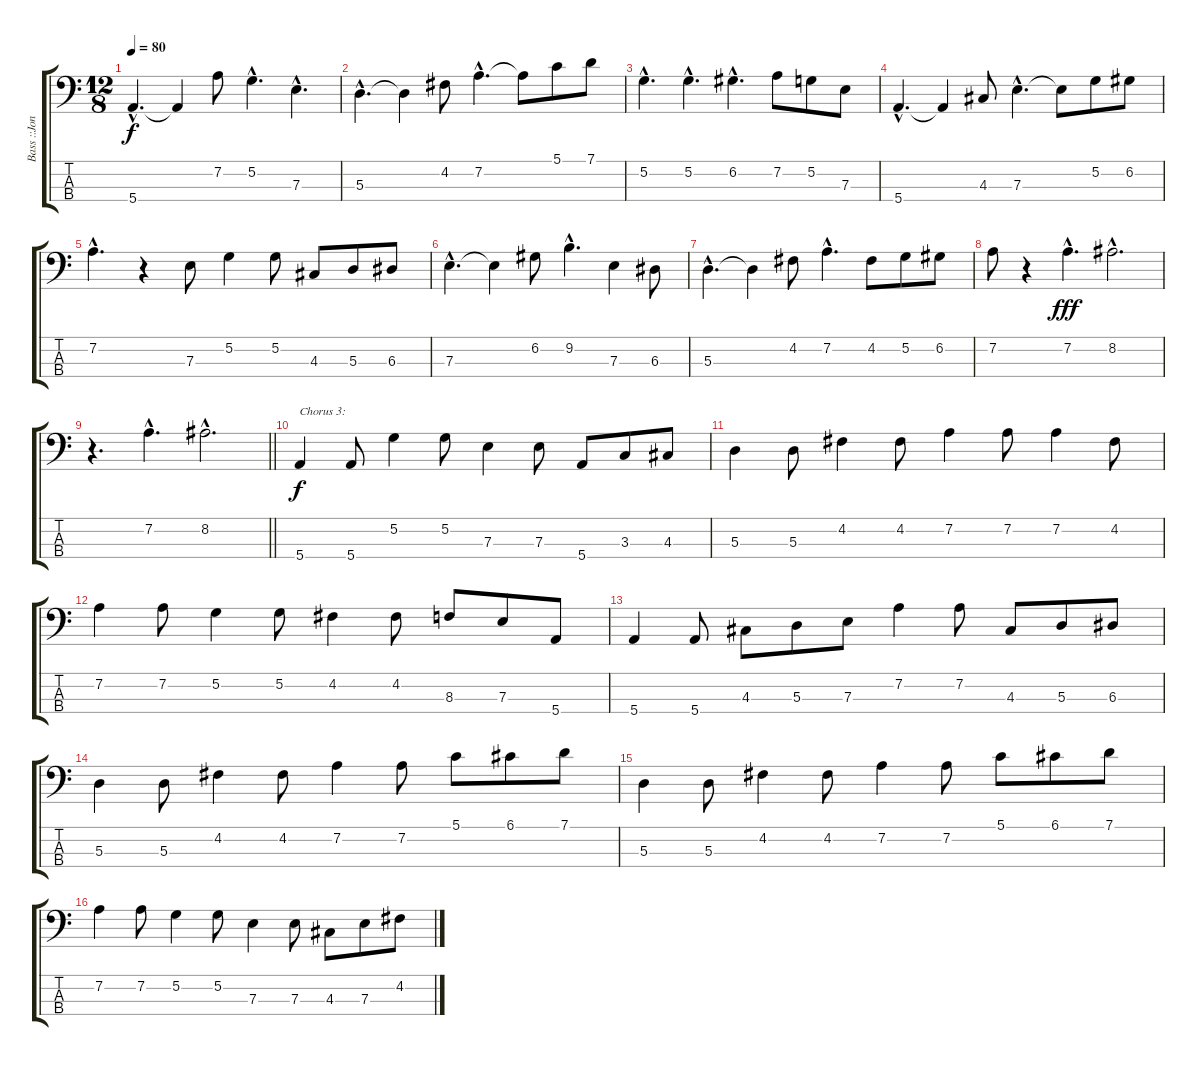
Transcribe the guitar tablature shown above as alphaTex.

\track ("Bass ::Jones::" "Bass ::Jon") {instrument electricbassfinger}
\staff {score tabs}
\tuning (G2 D2 A1 E1) {hide}
\ts (12 8)
\tempo 80
\clef f4
\ks c
5.4{hac}.4{d dy f} 5.4{t}.4 7.2.8 5.2{hac}.4{d} 7.3{hac}.4{d} |
5.3{hac}.4{d} 5.3{t}.4 4.2.8 7.2{hac}.4{d} 7.2{t}.8 5.1.8 7.1.8 |
5.2{hac}.4{d} 5.2{hac}.4{d} 6.2{hac}.4{d} 7.2.8 5.2.8 7.3.8 |
5.4{hac}.4{d} 5.4{t}.4 4.3.8 7.3{hac}.4{d} 7.3{t}.8 5.2.8 6.2.8 |
7.2{hac}.4{d} r.4 7.3.8 5.2.4 5.2.8 4.3.8 5.3.8 6.3.8 |
7.3{hac}.4{d} 7.3{t}.4 6.2.8 9.2{hac}.4{d} 7.3.4 6.3.8 |
5.3{hac}.4{d} 5.3{t}.4 4.2.8 7.2{hac}.4{d} 4.2.8 5.2.8 6.2.8 |
7.2.8 r.4 7.2{hac}.4{d dy fff} 8.2{hac}.2{d} |
\barLineRight lightlight
r.4{d} 7.2{hac}.4{d} 8.2{hac}.2{d} |
5.4.4{txt "Chorus 3:" dy f} 5.4.8 5.2.4 5.2.8 7.3.4 7.3.8 5.4.8 3.3.8 4.3.8 |
5.3.4 5.3.8 4.2.4 4.2.8 7.2.4 7.2.8 7.2.4 4.2.8 |
7.2.4 7.2.8 5.2.4 5.2.8 4.2.4 4.2.8 8.3.8 7.3.8 5.4.8 |
5.4.4 5.4.8 4.3.8 5.3.8 7.3.8 7.2.4 7.2.8 4.3.8 5.3.8 6.3.8 |
5.3.4 5.3.8 4.2.4 4.2.8 7.2.4 7.2.8 5.1.8 6.1.8 7.1.8 |
5.3.4 5.3.8 4.2.4 4.2.8 7.2.4 7.2.8 5.1.8 6.1.8 7.1.8 |
7.2.4 7.2.8 5.2.4 5.2.8 7.3.4 7.3.8 4.3.8 7.3.8 4.2.8
